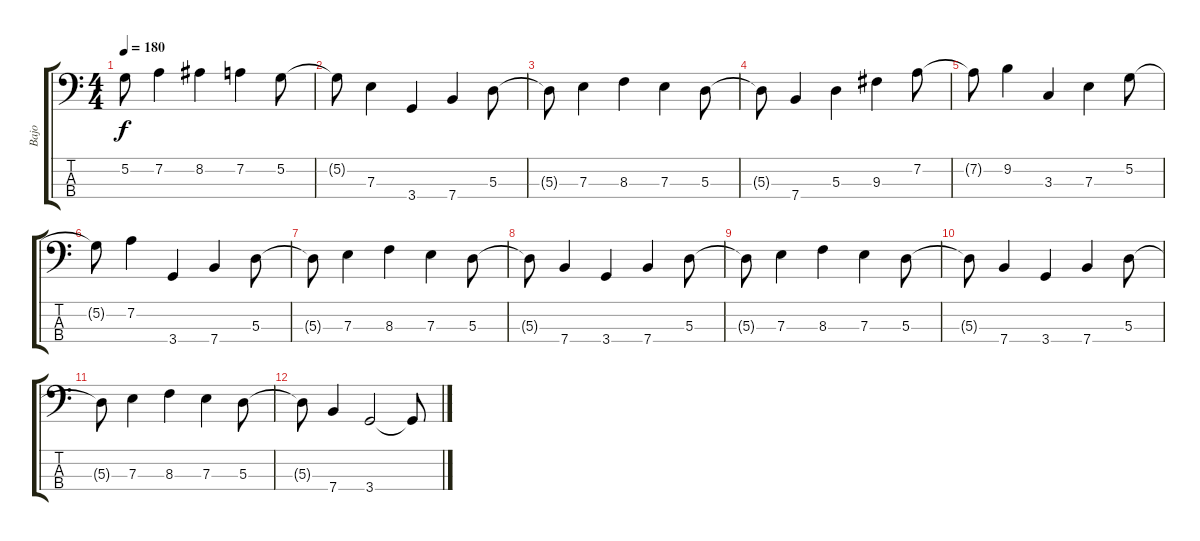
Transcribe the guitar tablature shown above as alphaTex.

\track ("Bajo" "Bajo") {instrument electricbasspick}
\staff {score tabs}
\tuning (G2 D2 A1 E1) {hide}
\ts (4 4)
\tempo 180
\clef f4
\ks c
5.2{t}.8{dy f} 7.2.4 8.2.4 7.2.4 5.2.8 |
5.2{t}.8 7.3.4 3.4.4 7.4.4 5.3.8 |
5.3{t}.8 7.3.4 8.3.4 7.3.4 5.3.8 |
5.3{t}.8 7.4.4 5.3.4 9.3.4 7.2.8 |
7.2{t}.8 9.2.4 3.3.4 7.3.4 5.2.8 |
5.2{t}.8 7.2.4 3.4.4 7.4.4 5.3.8 |
5.3{t}.8 7.3.4 8.3.4 7.3.4 5.3.8 |
5.3{t}.8 7.4.4 3.4.4 7.4.4 5.3.8 |
5.3{t}.8 7.3.4 8.3.4 7.3.4 5.3.8 |
5.3{t}.8 7.4.4 3.4.4 7.4.4 5.3.8 |
5.3{t}.8 7.3.4 8.3.4 7.3.4 5.3.8 |
5.3{t}.8 7.4.4 3.4.2 3.4{t}.8
